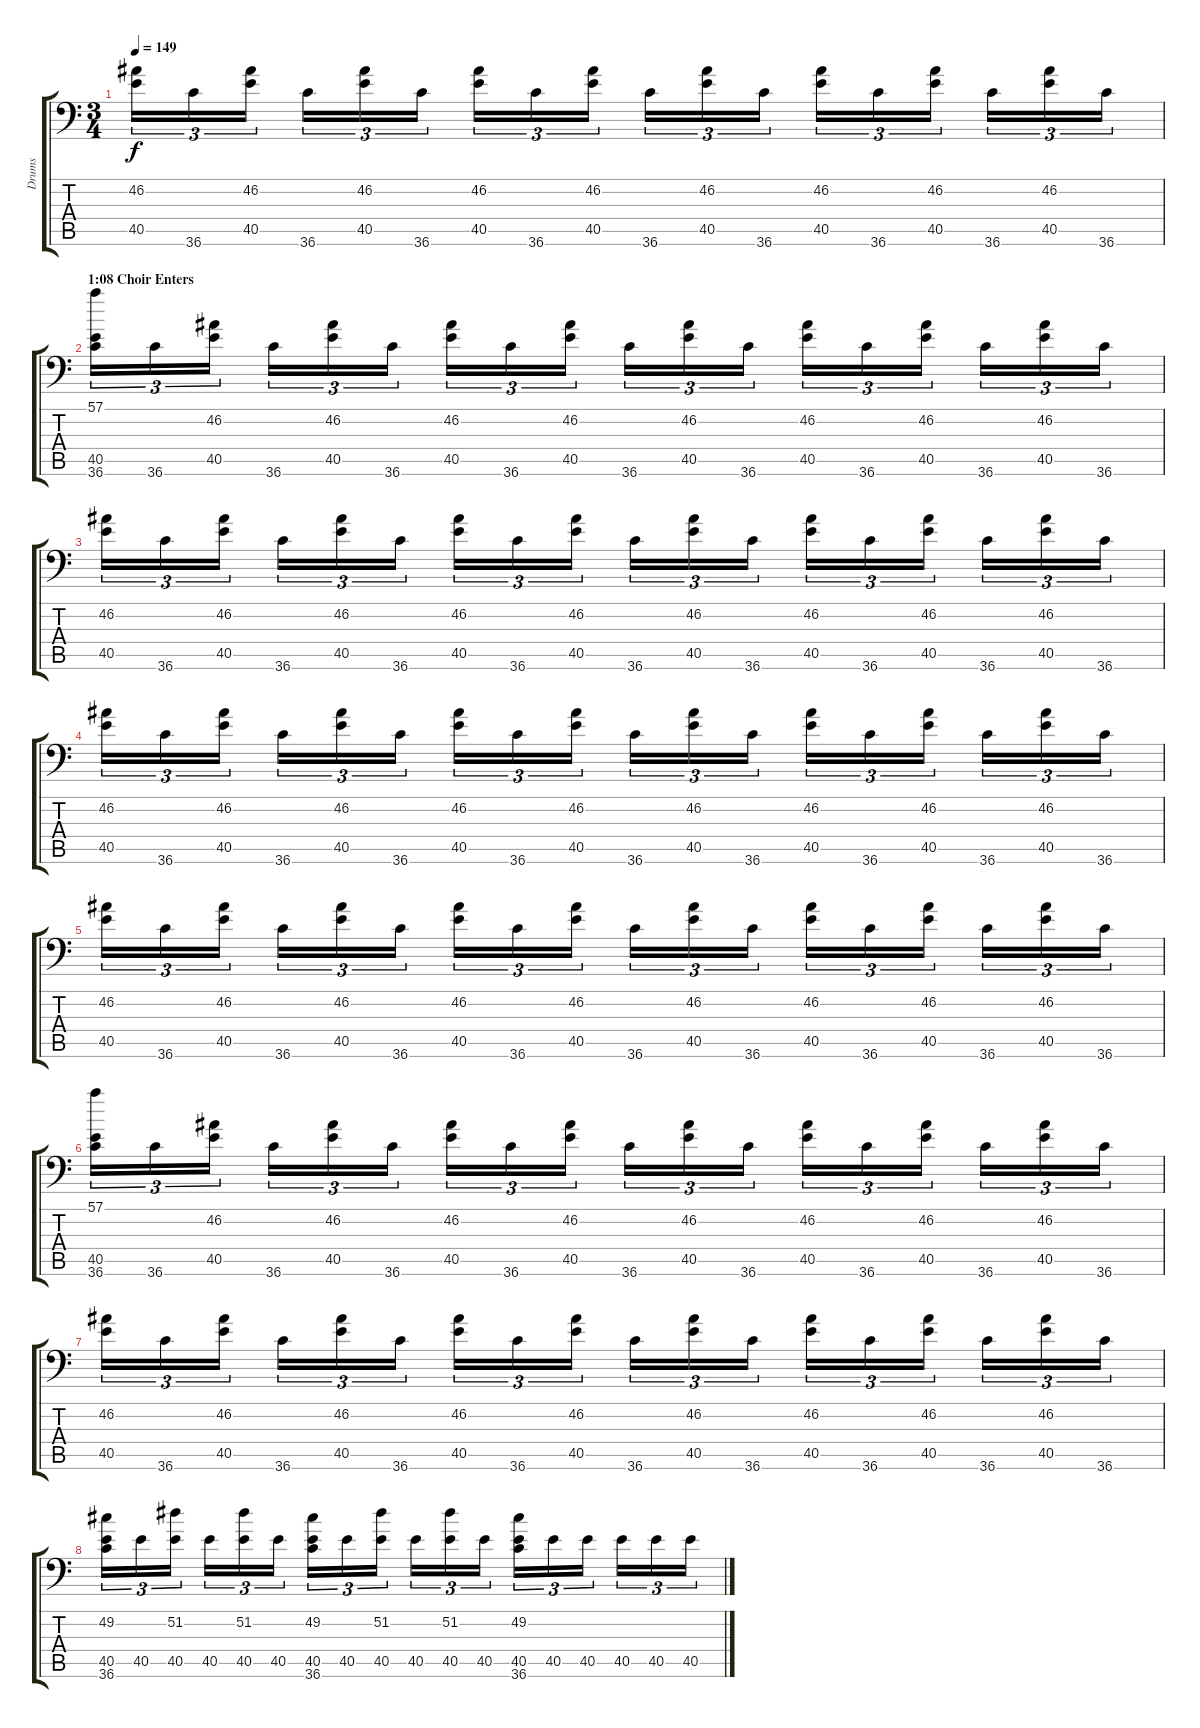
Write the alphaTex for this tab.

\track ("Drums" "Drums") {instrument acousticgrandpiano}
\staff {score tabs}
\tuning (C-1 C-1 C-1 C-1 C-1 C-1) {hide}
\ts (3 4)
\tempo 149
\clef f4
\ks c
(46.2 40.5).16{tu (3 2) dy f} 36.6.16{tu (3 2)} (46.2 40.5).16{tu (3 2)} 36.6.16{tu (3 2)} (46.2 40.5).16{tu (3 2)} 36.6.16{tu (3 2)} (46.2 40.5).16{tu (3 2)} 36.6.16{tu (3 2)} (46.2 40.5).16{tu (3 2)} 36.6.16{tu (3 2)} (46.2 40.5).16{tu (3 2)} 36.6.16{tu (3 2)} (46.2 40.5).16{tu (3 2)} 36.6.16{tu (3 2)} (46.2 40.5).16{tu (3 2)} 36.6.16{tu (3 2)} (46.2 40.5).16{tu (3 2)} 36.6.16{tu (3 2)} |
\section ("" "1:08 Choir Enters")
(57.1 40.5 36.6).16{tu (3 2)} 36.6.16{tu (3 2)} (46.2 40.5).16{tu (3 2)} 36.6.16{tu (3 2)} (46.2 40.5).16{tu (3 2)} 36.6.16{tu (3 2)} (46.2 40.5).16{tu (3 2)} 36.6.16{tu (3 2)} (46.2 40.5).16{tu (3 2)} 36.6.16{tu (3 2)} (46.2 40.5).16{tu (3 2)} 36.6.16{tu (3 2)} (46.2 40.5).16{tu (3 2)} 36.6.16{tu (3 2)} (46.2 40.5).16{tu (3 2)} 36.6.16{tu (3 2)} (46.2 40.5).16{tu (3 2)} 36.6.16{tu (3 2)} |
(46.2 40.5).16{tu (3 2)} 36.6.16{tu (3 2)} (46.2 40.5).16{tu (3 2)} 36.6.16{tu (3 2)} (46.2 40.5).16{tu (3 2)} 36.6.16{tu (3 2)} (46.2 40.5).16{tu (3 2)} 36.6.16{tu (3 2)} (46.2 40.5).16{tu (3 2)} 36.6.16{tu (3 2)} (46.2 40.5).16{tu (3 2)} 36.6.16{tu (3 2)} (46.2 40.5).16{tu (3 2)} 36.6.16{tu (3 2)} (46.2 40.5).16{tu (3 2)} 36.6.16{tu (3 2)} (46.2 40.5).16{tu (3 2)} 36.6.16{tu (3 2)} |
(46.2 40.5).16{tu (3 2)} 36.6.16{tu (3 2)} (46.2 40.5).16{tu (3 2)} 36.6.16{tu (3 2)} (46.2 40.5).16{tu (3 2)} 36.6.16{tu (3 2)} (46.2 40.5).16{tu (3 2)} 36.6.16{tu (3 2)} (46.2 40.5).16{tu (3 2)} 36.6.16{tu (3 2)} (46.2 40.5).16{tu (3 2)} 36.6.16{tu (3 2)} (46.2 40.5).16{tu (3 2)} 36.6.16{tu (3 2)} (46.2 40.5).16{tu (3 2)} 36.6.16{tu (3 2)} (46.2 40.5).16{tu (3 2)} 36.6.16{tu (3 2)} |
(46.2 40.5).16{tu (3 2)} 36.6.16{tu (3 2)} (46.2 40.5).16{tu (3 2)} 36.6.16{tu (3 2)} (46.2 40.5).16{tu (3 2)} 36.6.16{tu (3 2)} (46.2 40.5).16{tu (3 2)} 36.6.16{tu (3 2)} (46.2 40.5).16{tu (3 2)} 36.6.16{tu (3 2)} (46.2 40.5).16{tu (3 2)} 36.6.16{tu (3 2)} (46.2 40.5).16{tu (3 2)} 36.6.16{tu (3 2)} (46.2 40.5).16{tu (3 2)} 36.6.16{tu (3 2)} (46.2 40.5).16{tu (3 2)} 36.6.16{tu (3 2)} |
(57.1 40.5 36.6).16{tu (3 2)} 36.6.16{tu (3 2)} (46.2 40.5).16{tu (3 2)} 36.6.16{tu (3 2)} (46.2 40.5).16{tu (3 2)} 36.6.16{tu (3 2)} (46.2 40.5).16{tu (3 2)} 36.6.16{tu (3 2)} (46.2 40.5).16{tu (3 2)} 36.6.16{tu (3 2)} (46.2 40.5).16{tu (3 2)} 36.6.16{tu (3 2)} (46.2 40.5).16{tu (3 2)} 36.6.16{tu (3 2)} (46.2 40.5).16{tu (3 2)} 36.6.16{tu (3 2)} (46.2 40.5).16{tu (3 2)} 36.6.16{tu (3 2)} |
(46.2 40.5).16{tu (3 2)} 36.6.16{tu (3 2)} (46.2 40.5).16{tu (3 2)} 36.6.16{tu (3 2)} (46.2 40.5).16{tu (3 2)} 36.6.16{tu (3 2)} (46.2 40.5).16{tu (3 2)} 36.6.16{tu (3 2)} (46.2 40.5).16{tu (3 2)} 36.6.16{tu (3 2)} (46.2 40.5).16{tu (3 2)} 36.6.16{tu (3 2)} (46.2 40.5).16{tu (3 2)} 36.6.16{tu (3 2)} (46.2 40.5).16{tu (3 2)} 36.6.16{tu (3 2)} (46.2 40.5).16{tu (3 2)} 36.6.16{tu (3 2)} |
(49.2 40.5 36.6).16{tu (3 2)} 40.5.16{tu (3 2)} (51.2 40.5).16{tu (3 2)} 40.5.16{tu (3 2)} (51.2 40.5).16{tu (3 2)} 40.5.16{tu (3 2)} (49.2 40.5 36.6).16{tu (3 2)} 40.5.16{tu (3 2)} (51.2 40.5).16{tu (3 2)} 40.5.16{tu (3 2)} (51.2 40.5).16{tu (3 2)} 40.5.16{tu (3 2)} (49.2 40.5 36.6).16{tu (3 2)} 40.5.16{tu (3 2)} 40.5.16{tu (3 2)} 40.5.16{tu (3 2)} 40.5.16{tu (3 2)} 40.5.16{tu (3 2)}
